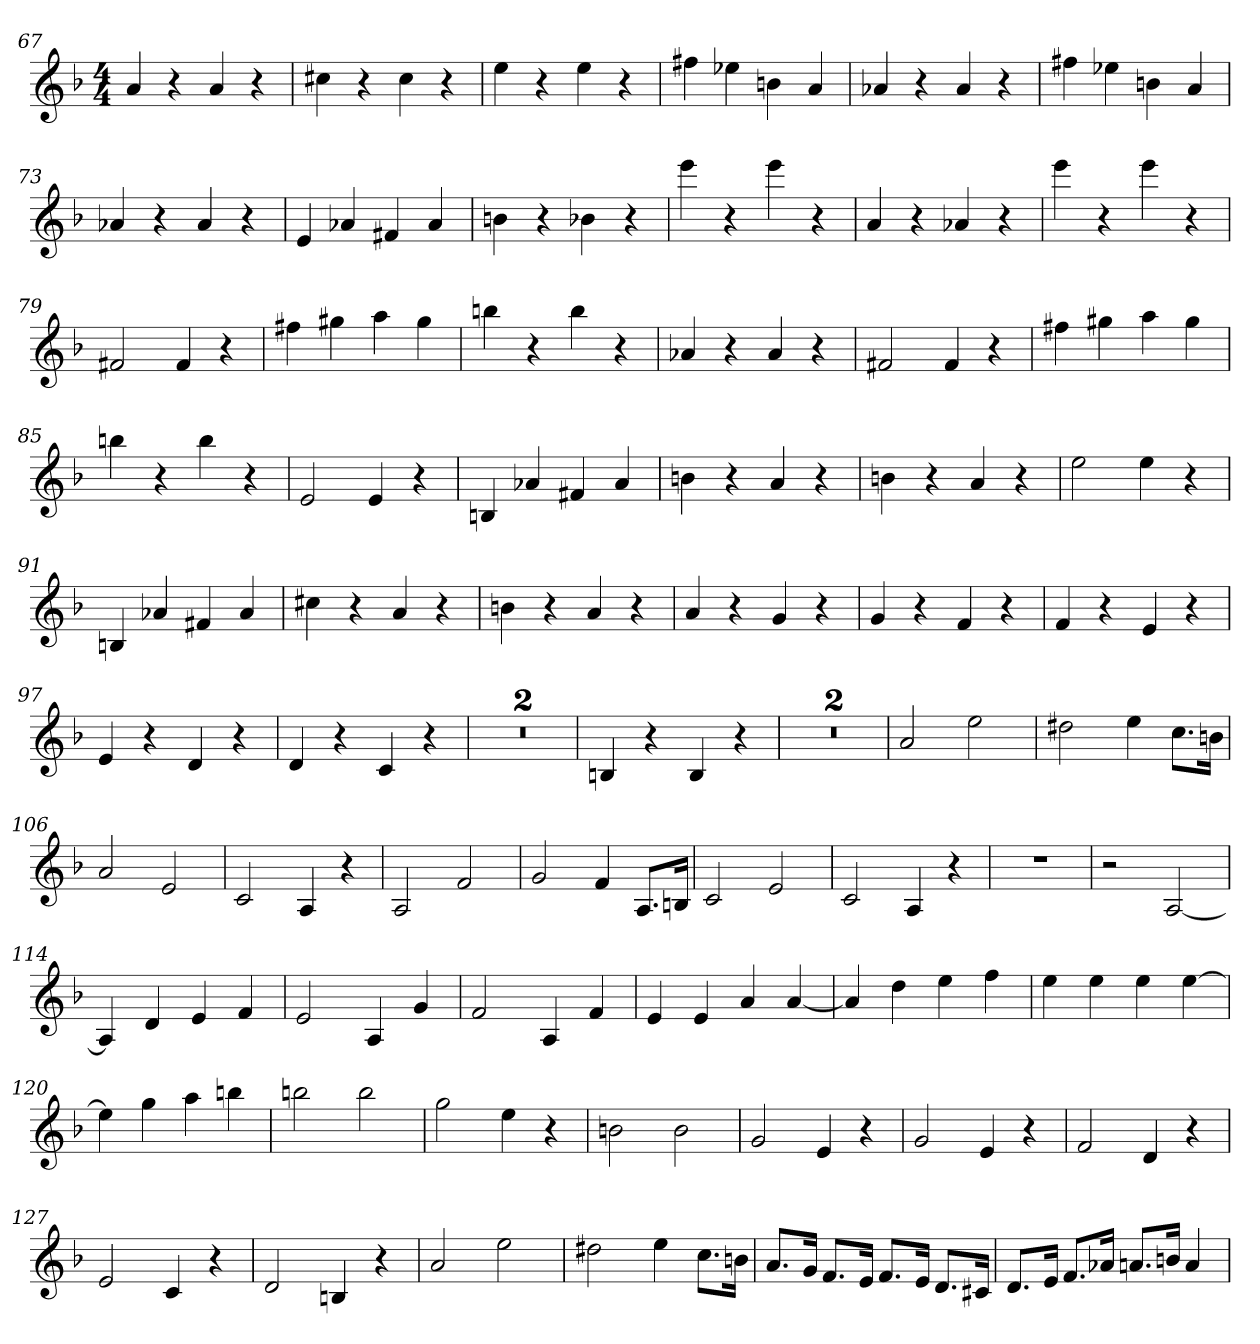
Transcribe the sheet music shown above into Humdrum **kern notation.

**kern
*part1
*staff1
*clefG2
*k[b-]
*F:
*M4/4
=67
4a
4r
4a
4r
=68
4cc#X
4r
4cc#
4r
=69
4ee
4r
4ee
4r
=70
4ff#X
4ee-X
4bn
4a
=71
4a-X
4r
4a-
4r
=72
4ff#X
4ee-X
4bn
4a
=73
4a-X
4r
4a-
4r
=74
4e
4a-X
4f#X
4a-
=75
4bn
4r
4b-X
4r
=76
4eee
4r
4eee
4r
=77
4a
4r
4a-X
4r
=78
4eee
4r
4eee
4r
=79
2f#X
4f#
4r
=80
4ff#X
4gg#X
4aa
4gg#
=81
4bbn
4r
4bb
4r
=82
4a-X
4r
4a-
4r
=83
2f#X
4f#
4r
=84
4ff#X
4gg#X
4aa
4gg#
=85
4bbn
4r
4bb
4r
=86
2e
4e
4r
=87
4Bn
4a-X
4f#X
4a-
=88
4bn
4r
4a
4r
=89
4bn
4r
4a
4r
=90
2ee
4ee
4r
=91
4Bn
4a-X
4f#X
4a-
=92
4cc#X
4r
4a
4r
=93
4bn
4r
4a
4r
=94
4a
4r
4g
4r
=95
4g
4r
4f
4r
=96
4f
4r
4e
4r
=97
4e
4r
4d
4r
=98
4d
4r
4c
4r
=99
1r
=100
1r
=101
4Bn
4r
4B
4r
=102
1r
=103
1r
=104
2a
2ee
=105
2dd#X
4ee
8.cc\L
16bn\Jk
=106
2a
2e
=107
2c
4A
4r
=108
2A
2f
=109
2g
4f
8.A/L
16Bn/Jk
=110
2c
2e
=111
2c
4A
4r
=112
1r
=113
2r
[2A
=114
4A]
4d
4e
4f
=115
2e
4A
4g
=116
2f
4A
4f
=117
4e
4e
4a
[4a
=118
4a]
4dd
4ee
4ff
=119
4ee
4ee
4ee
[4ee
=120
4ee]
4gg
4aa
4bbn
=121
2bbn
2bb
=122
2gg
4ee
4r
=123
2bn
2b
=124
2g
4e
4r
=125
2g
4e
4r
=126
2f
4d
4r
=127
2e
4c
4r
=128
2d
4Bn
4r
=129
2a
2ee
=130
2dd#X
4ee
8.cc\L
16bn\Jk
=131
8.a/L
16g/Jk
8.f/L
16e/Jk
8.f/L
16e/Jk
8.d/L
16c#X/Jk
=132
8.d/L
16e/Jk
8.f/L
16a-X/Jk
8.an/L
16bn/Jk
4a
=
*-
